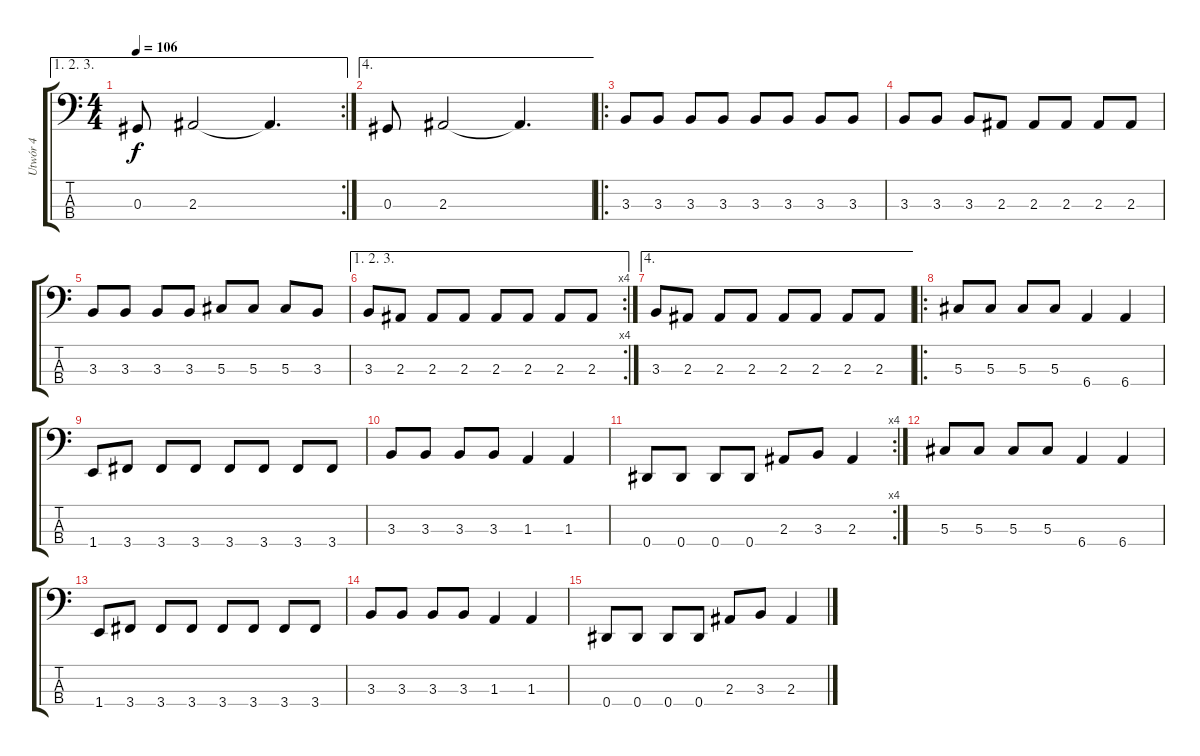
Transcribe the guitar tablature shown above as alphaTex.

\track ("Utwór 4" "Utwór 4") {instrument electricbassfinger}
\staff {score tabs}
\tuning (Gb2 Db2 Ab1 Eb1) {hide}
\ae (1 2 3)
\rc 2
\ts (4 4)
\tempo 106
\clef f4
\ks c
0.3.8{dy f} 2.3.2 2.3{t}.4{d} |
\ae 4
0.3.8 2.3.2 2.3{t}.4{d} |
\ro
3.3.8 3.3.8 3.3.8 3.3.8 3.3.8 3.3.8 3.3.8 3.3.8 |
3.3.8 3.3.8 3.3.8 2.3.8 2.3.8 2.3.8 2.3.8 2.3.8 |
3.3.8 3.3.8 3.3.8 3.3.8 5.3.8 5.3.8 5.3.8 3.3.8 |
\ae (1 2 3)
\rc 4
3.3.8 2.3.8 2.3.8 2.3.8 2.3.8 2.3.8 2.3.8 2.3.8 |
\ae 4
3.3.8 2.3.8 2.3.8 2.3.8 2.3.8 2.3.8 2.3.8 2.3.8 |
\ro
5.3.8 5.3.8 5.3.8 5.3.8 6.4.4 6.4.4 |
1.4.8 3.4.8 3.4.8 3.4.8 3.4.8 3.4.8 3.4.8 3.4.8 |
3.3.8 3.3.8 3.3.8 3.3.8 1.3.4 1.3.4 |
\rc 4
0.4.8 0.4.8 0.4.8 0.4.8 2.3.8 3.3.8 2.3.4 |
5.3.8{volume 0} 5.3.8 5.3.8 5.3.8 6.4.4 6.4.4 |
1.4.8 3.4.8 3.4.8 3.4.8 3.4.8 3.4.8 3.4.8 3.4.8 |
3.3.8 3.3.8 3.3.8 3.3.8 1.3.4 1.3.4 |
0.4.8 0.4.8 0.4.8 0.4.8 2.3.8 3.3.8 2.3.4
